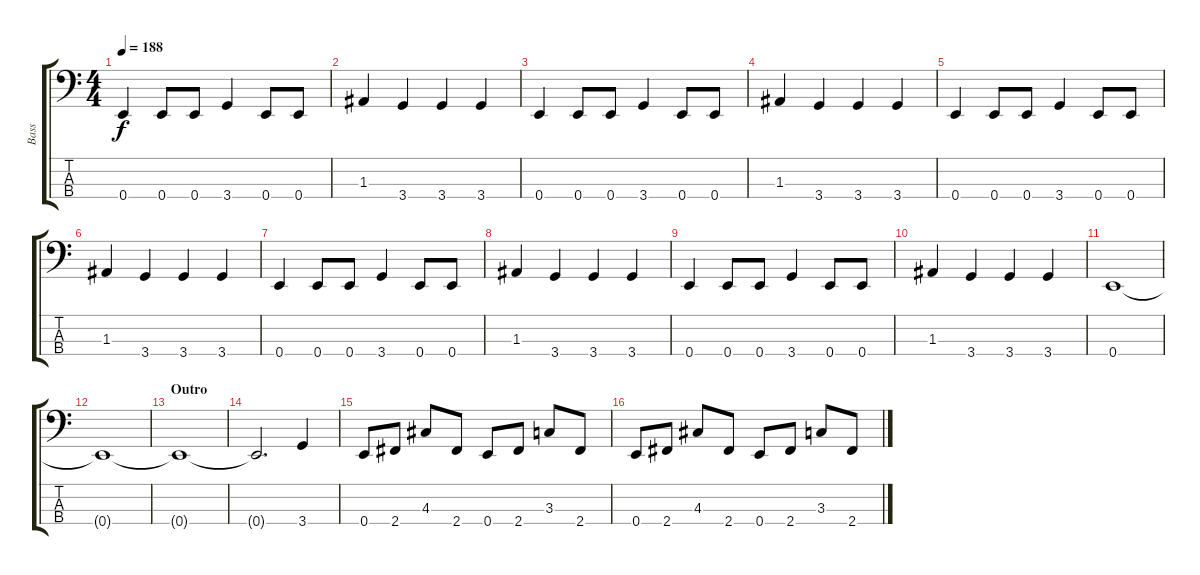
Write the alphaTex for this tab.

\track ("Bass" "Bass") {instrument electricbasspick}
\staff {score tabs}
\tuning (G2 D2 A1 E1) {hide}
\ts (4 4)
\tempo 188
\clef f4
\ks c
0.4.4{dy f} 0.4.8 0.4.8 3.4.4 0.4.8 0.4.8 |
1.3.4 3.4.4 3.4.4 3.4.4 |
0.4.4 0.4.8 0.4.8 3.4.4 0.4.8 0.4.8 |
1.3.4 3.4.4 3.4.4 3.4.4 |
0.4.4 0.4.8 0.4.8 3.4.4 0.4.8 0.4.8 |
1.3.4 3.4.4 3.4.4 3.4.4 |
0.4.4 0.4.8 0.4.8 3.4.4 0.4.8 0.4.8 |
1.3.4 3.4.4 3.4.4 3.4.4 |
0.4.4 0.4.8 0.4.8 3.4.4 0.4.8 0.4.8 |
1.3.4 3.4.4 3.4.4 3.4.4 |
0.4.1 |
0.4{t}.1 |
\section ("" "Outro")
0.4{t}.1 |
0.4{t}.2{d} 3.4.4 |
0.4.8 2.4.8 4.3.8 2.4.8 0.4.8 2.4.8 3.3.8 2.4.8 |
0.4.8 2.4.8 4.3.8 2.4.8 0.4.8 2.4.8 3.3.8 2.4.8
